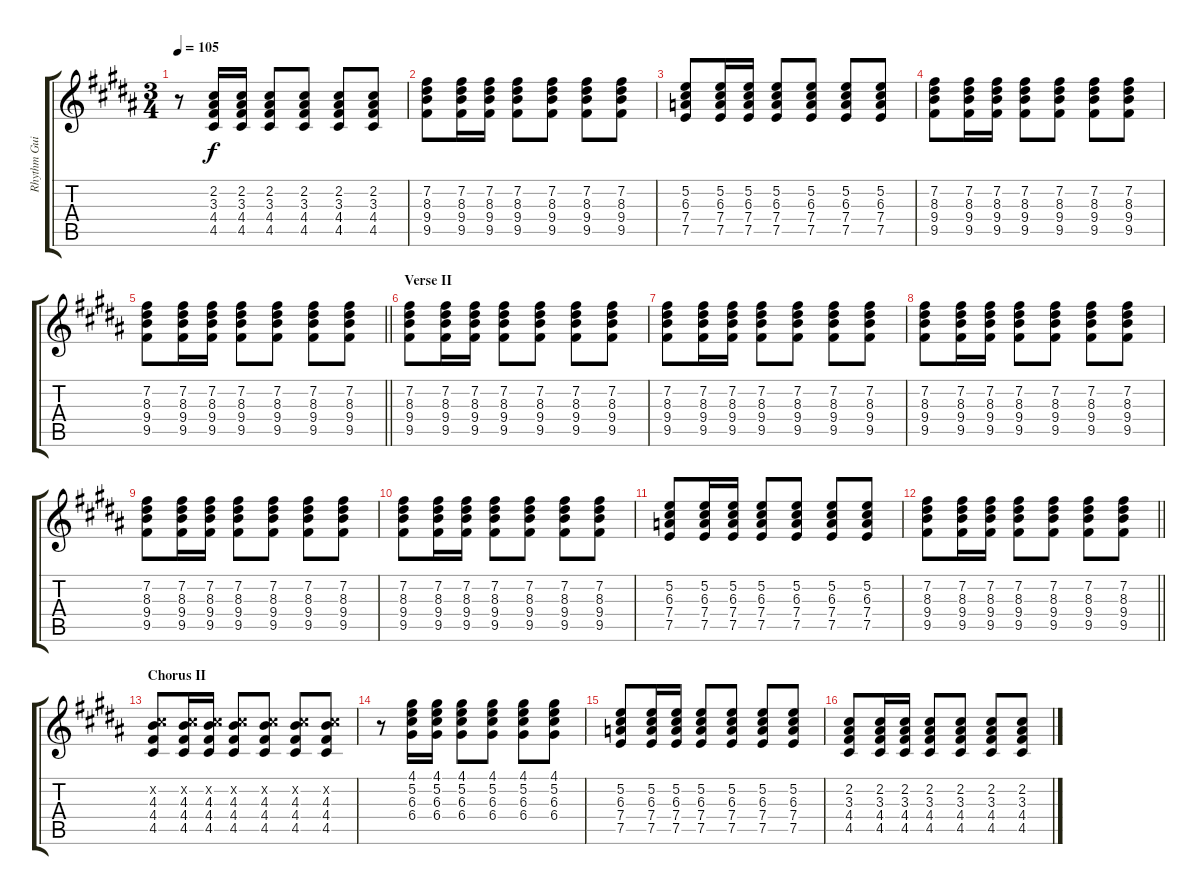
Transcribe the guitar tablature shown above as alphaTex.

\track ("Rhythm Guitar" "Rhythm Gui") {instrument electricguitarclean}
\staff {score tabs}
\tuning (E4 B3 G3 D3 A2 E2) {hide}
\ts (3 4)
\tempo 105
\clef g2
\ks b
r.8{dy f} (2.2 3.3 4.4 4.5).16 (2.2 3.3 4.4 4.5).16 (2.2 3.3 4.4 4.5).8 (2.2 3.3 4.4 4.5).8 (2.2 3.3 4.4 4.5).8 (2.2 3.3 4.4 4.5).8 |
(7.2 8.3 9.4 9.5).8 (7.2 8.3 9.4 9.5).16 (7.2 8.3 9.4 9.5).16 (7.2 8.3 9.4 9.5).8 (7.2 8.3 9.4 9.5).8 (7.2 8.3 9.4 9.5).8 (7.2 8.3 9.4 9.5).8 |
(5.2 6.3 7.4 7.5).8 (5.2 6.3 7.4 7.5).16 (5.2 6.3 7.4 7.5).16 (5.2 6.3 7.4 7.5).8 (5.2 6.3 7.4 7.5).8 (5.2 6.3 7.4 7.5).8 (5.2 6.3 7.4 7.5).8 |
(7.2 8.3 9.4 9.5).8 (7.2 8.3 9.4 9.5).16 (7.2 8.3 9.4 9.5).16 (7.2 8.3 9.4 9.5).8 (7.2 8.3 9.4 9.5).8 (7.2 8.3 9.4 9.5).8 (7.2 8.3 9.4 9.5).8 |
\barLineRight lightlight
(7.2 8.3 9.4 9.5).8 (7.2 8.3 9.4 9.5).16 (7.2 8.3 9.4 9.5).16 (7.2 8.3 9.4 9.5).8 (7.2 8.3 9.4 9.5).8 (7.2 8.3 9.4 9.5).8 (7.2 8.3 9.4 9.5).8 |
\section ("" "Verse II")
(7.2 8.3 9.4 9.5).8 (7.2 8.3 9.4 9.5).16 (7.2 8.3 9.4 9.5).16 (7.2 8.3 9.4 9.5).8 (7.2 8.3 9.4 9.5).8 (7.2 8.3 9.4 9.5).8 (7.2 8.3 9.4 9.5).8 |
(7.2 8.3 9.4 9.5).8 (7.2 8.3 9.4 9.5).16 (7.2 8.3 9.4 9.5).16 (7.2 8.3 9.4 9.5).8 (7.2 8.3 9.4 9.5).8 (7.2 8.3 9.4 9.5).8 (7.2 8.3 9.4 9.5).8 |
(7.2 8.3 9.4 9.5).8 (7.2 8.3 9.4 9.5).16 (7.2 8.3 9.4 9.5).16 (7.2 8.3 9.4 9.5).8 (7.2 8.3 9.4 9.5).8 (7.2 8.3 9.4 9.5).8 (7.2 8.3 9.4 9.5).8 |
(7.2 8.3 9.4 9.5).8 (7.2 8.3 9.4 9.5).16 (7.2 8.3 9.4 9.5).16 (7.2 8.3 9.4 9.5).8 (7.2 8.3 9.4 9.5).8 (7.2 8.3 9.4 9.5).8 (7.2 8.3 9.4 9.5).8 |
(7.2 8.3 9.4 9.5).8 (7.2 8.3 9.4 9.5).16 (7.2 8.3 9.4 9.5).16 (7.2 8.3 9.4 9.5).8 (7.2 8.3 9.4 9.5).8 (7.2 8.3 9.4 9.5).8 (7.2 8.3 9.4 9.5).8 |
(5.2 6.3 7.4 7.5).8 (5.2 6.3 7.4 7.5).16 (5.2 6.3 7.4 7.5).16 (5.2 6.3 7.4 7.5).8 (5.2 6.3 7.4 7.5).8 (5.2 6.3 7.4 7.5).8 (5.2 6.3 7.4 7.5).8 |
\barLineRight lightlight
(7.2 8.3 9.4 9.5).8 (7.2 8.3 9.4 9.5).16 (7.2 8.3 9.4 9.5).16 (7.2 8.3 9.4 9.5).8 (7.2 8.3 9.4 9.5).8 (7.2 8.3 9.4 9.5).8 (7.2 8.3 9.4 9.5).8 |
\section ("" "Chorus II")
(2.2{x} 4.3 4.4 4.5).8 (2.2{x} 4.3 4.4 4.5).16 (2.2{x} 4.3 4.4 4.5).16 (2.2{x} 4.3 4.4 4.5).8 (2.2{x} 4.3 4.4 4.5).8 (2.2{x} 4.3 4.4 4.5).8 (2.2{x} 4.3 4.4 4.5).8 |
r.8 (4.1 5.2 6.3 6.4).16 (4.1 5.2 6.3 6.4).16 (4.1 5.2 6.3 6.4).8 (4.1 5.2 6.3 6.4).8 (4.1 5.2 6.3 6.4).8 (4.1 5.2 6.3 6.4).8 |
(5.2 6.3 7.4 7.5).8 (5.2 6.3 7.4 7.5).16 (5.2 6.3 7.4 7.5).16 (5.2 6.3 7.4 7.5).8 (5.2 6.3 7.4 7.5).8 (5.2 6.3 7.4 7.5).8 (5.2 6.3 7.4 7.5).8 |
(2.2 3.3 4.4 4.5).8 (2.2 3.3 4.4 4.5).16 (2.2 3.3 4.4 4.5).16 (2.2 3.3 4.4 4.5).8 (2.2 3.3 4.4 4.5).8 (2.2 3.3 4.4 4.5).8 (2.2 3.3 4.4 4.5).8
